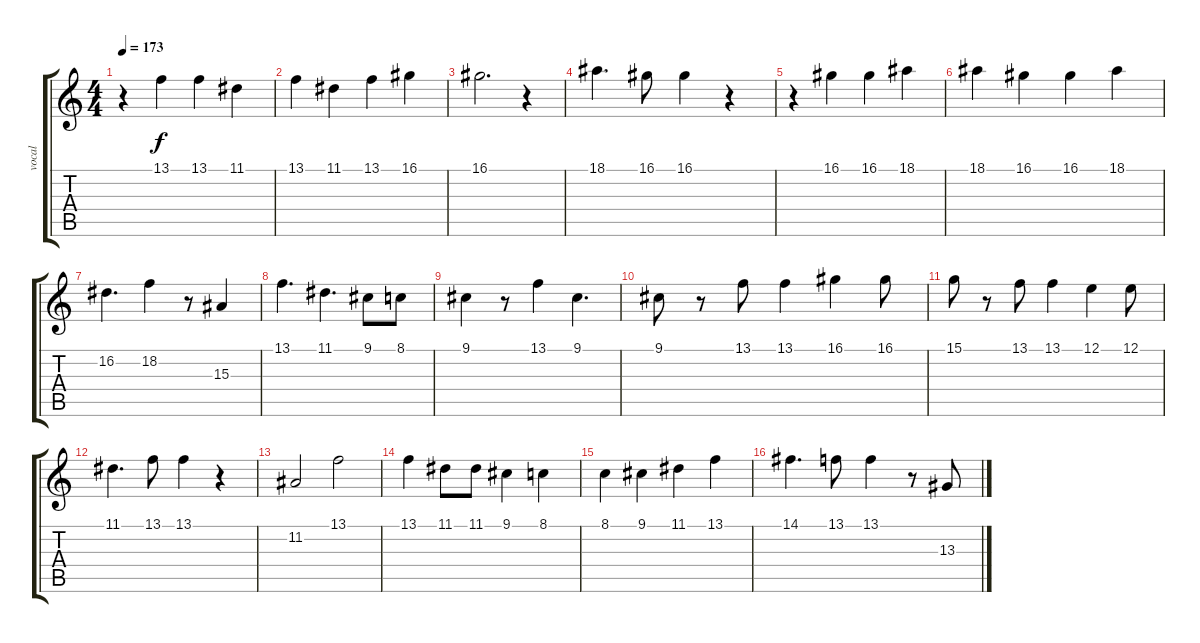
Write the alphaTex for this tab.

\track ("vocal" "vocal") {instrument violin}
\staff {score tabs}
\tuning (E4 B3 G3 D3 A2 E2) {hide}
\ts (4 4)
\tempo 173
\clef g2
\ks c
r.4{dy f} 13.1.4 13.1.4 11.1.4 |
13.1.4 11.1.4 13.1.4 16.1.4 |
16.1.2{d} r.4 |
18.1.4{d} 16.1.8 16.1.4 r.4 |
r.4 16.1.4 16.1.4 18.1.4 |
18.1.4 16.1.4 16.1.4 18.1.4 |
16.2.4{d} 18.2.4 r.8 15.3.4 |
13.1.4{d} 11.1.4{d} 9.1.8 8.1.8 |
9.1.4 r.8 13.1.4 9.1.4{d} |
9.1.8 r.8 13.1.8 13.1.4 16.1.4 16.1.8 |
15.1.8 r.8 13.1.8 13.1.4 12.1.4 12.1.8 |
11.1.4{d} 13.1.8 13.1.4 r.4 |
11.2.2 13.1.2 |
13.1.4 11.1.8 11.1.8 9.1.4 8.1.4 |
8.1.4 9.1.4 11.1.4 13.1.4 |
14.1.4{d} 13.1.8 13.1.4 r.8 13.3.8
